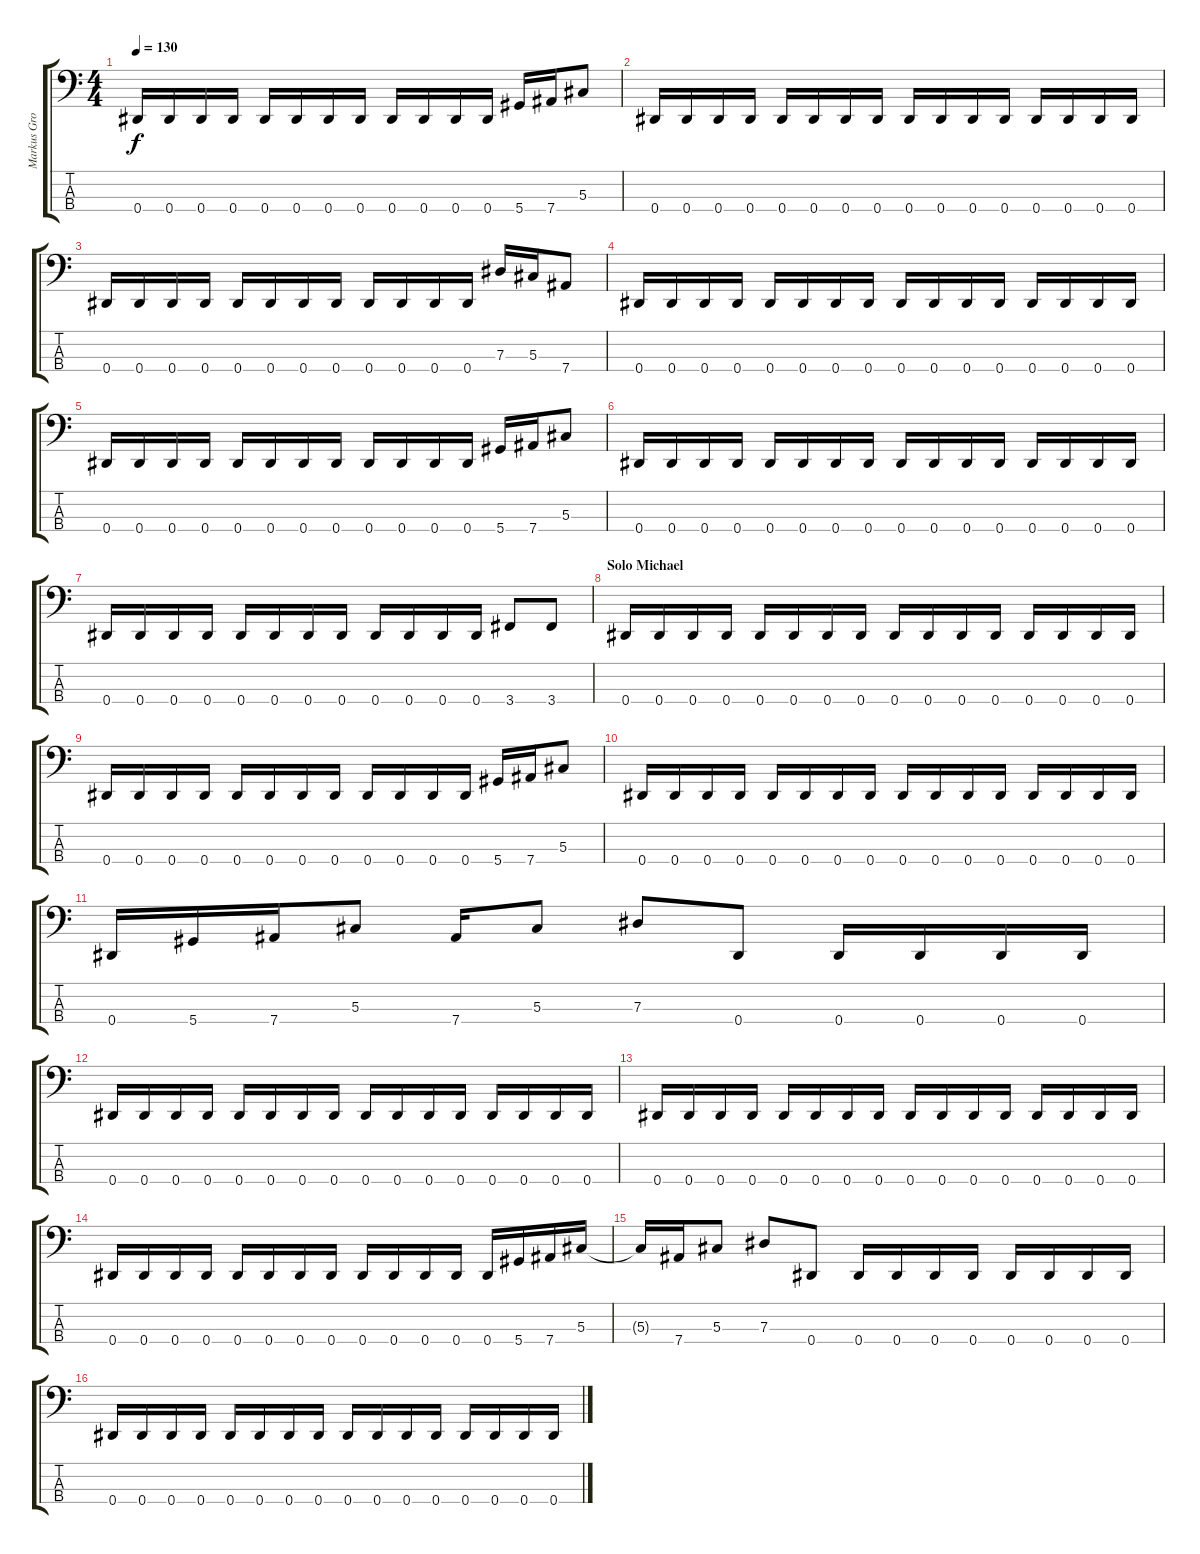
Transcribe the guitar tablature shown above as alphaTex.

\track ("Markus Grosskopf" "Markus Gro") {instrument electricbassfinger}
\staff {score tabs}
\tuning (Gb2 Db2 Ab1 Eb1) {hide}
\ts (4 4)
\tempo 130
\clef f4
\ks c
0.4.16{dy f} 0.4.16 0.4.16 0.4.16 0.4.16 0.4.16 0.4.16 0.4.16 0.4.16 0.4.16 0.4.16 0.4.16 5.4.16 7.4.16 5.3.8 |
0.4.16 0.4.16 0.4.16 0.4.16 0.4.16 0.4.16 0.4.16 0.4.16 0.4.16 0.4.16 0.4.16 0.4.16 0.4.16 0.4.16 0.4.16 0.4.16 |
0.4.16 0.4.16 0.4.16 0.4.16 0.4.16 0.4.16 0.4.16 0.4.16 0.4.16 0.4.16 0.4.16 0.4.16 7.3.16 5.3.16 7.4.8 |
0.4.16 0.4.16 0.4.16 0.4.16 0.4.16 0.4.16 0.4.16 0.4.16 0.4.16 0.4.16 0.4.16 0.4.16 0.4.16 0.4.16 0.4.16 0.4.16 |
0.4.16 0.4.16 0.4.16 0.4.16 0.4.16 0.4.16 0.4.16 0.4.16 0.4.16 0.4.16 0.4.16 0.4.16 5.4.16 7.4.16 5.3.8 |
0.4.16 0.4.16 0.4.16 0.4.16 0.4.16 0.4.16 0.4.16 0.4.16 0.4.16 0.4.16 0.4.16 0.4.16 0.4.16 0.4.16 0.4.16 0.4.16 |
0.4.16 0.4.16 0.4.16 0.4.16 0.4.16 0.4.16 0.4.16 0.4.16 0.4.16 0.4.16 0.4.16 0.4.16 3.4.8 3.4.8 |
\section ("" "Solo Michael")
0.4.16 0.4.16 0.4.16 0.4.16 0.4.16 0.4.16 0.4.16 0.4.16 0.4.16 0.4.16 0.4.16 0.4.16 0.4.16 0.4.16 0.4.16 0.4.16 |
0.4.16 0.4.16 0.4.16 0.4.16 0.4.16 0.4.16 0.4.16 0.4.16 0.4.16 0.4.16 0.4.16 0.4.16 5.4.16 7.4.16 5.3.8 |
0.4.16 0.4.16 0.4.16 0.4.16 0.4.16 0.4.16 0.4.16 0.4.16 0.4.16 0.4.16 0.4.16 0.4.16 0.4.16 0.4.16 0.4.16 0.4.16 |
0.4.16 5.4.16 7.4.16 5.3.8 7.4.16 5.3.8 7.3.8 0.4.8 0.4.16 0.4.16 0.4.16 0.4.16 |
0.4.16 0.4.16 0.4.16 0.4.16 0.4.16 0.4.16 0.4.16 0.4.16 0.4.16 0.4.16 0.4.16 0.4.16 0.4.16 0.4.16 0.4.16 0.4.16 |
0.4.16 0.4.16 0.4.16 0.4.16 0.4.16 0.4.16 0.4.16 0.4.16 0.4.16 0.4.16 0.4.16 0.4.16 0.4.16 0.4.16 0.4.16 0.4.16 |
0.4.16 0.4.16 0.4.16 0.4.16 0.4.16 0.4.16 0.4.16 0.4.16 0.4.16 0.4.16 0.4.16 0.4.16 0.4.16 5.4.16 7.4.16 5.3.16 |
5.3{t}.16 7.4.16 5.3.8 7.3.8 0.4.8 0.4.16 0.4.16 0.4.16 0.4.16 0.4.16 0.4.16 0.4.16 0.4.16 |
0.4.16 0.4.16 0.4.16 0.4.16 0.4.16 0.4.16 0.4.16 0.4.16 0.4.16 0.4.16 0.4.16 0.4.16 0.4.16 0.4.16 0.4.16 0.4.16
